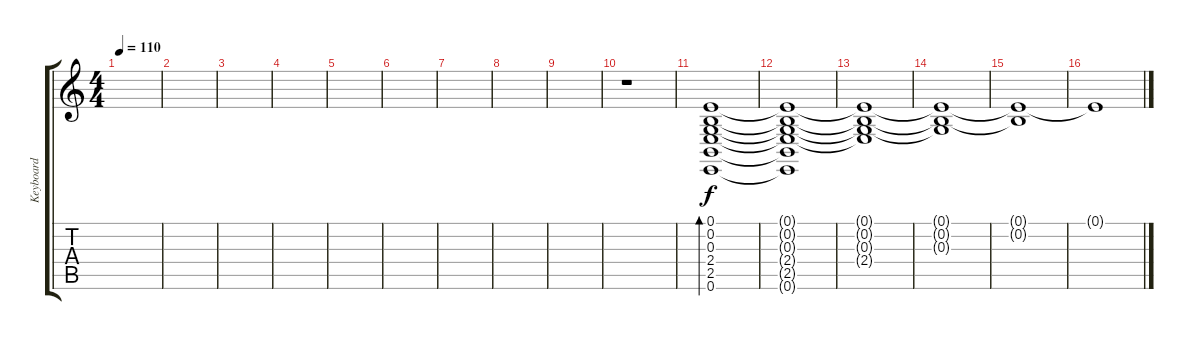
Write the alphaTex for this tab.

\track ("Keyboard" "Keyboard") {instrument pad2warm}
\staff {score tabs}
\tuning (E4 B3 G3 D3 A2 E2) {hide}
\ts (4 4)
\tempo 110
\clef g2
\ks c
|
|
|
|
|
|
|
|
|
r.1 |
(0.1 0.2 0.3 2.4 2.5 0.6).1{bd 480} |
(0.1{t} 0.2{t} 0.3{t} 2.4{t} 2.5{t} 0.6{t}).1 |
(0.1{t} 0.2{t} 0.3{t} 2.4{t}).1 |
(0.1{t} 0.2{t} 0.3{t}).1 |
(0.1{t} 0.2{t}).1 |
0.1{t}.1
